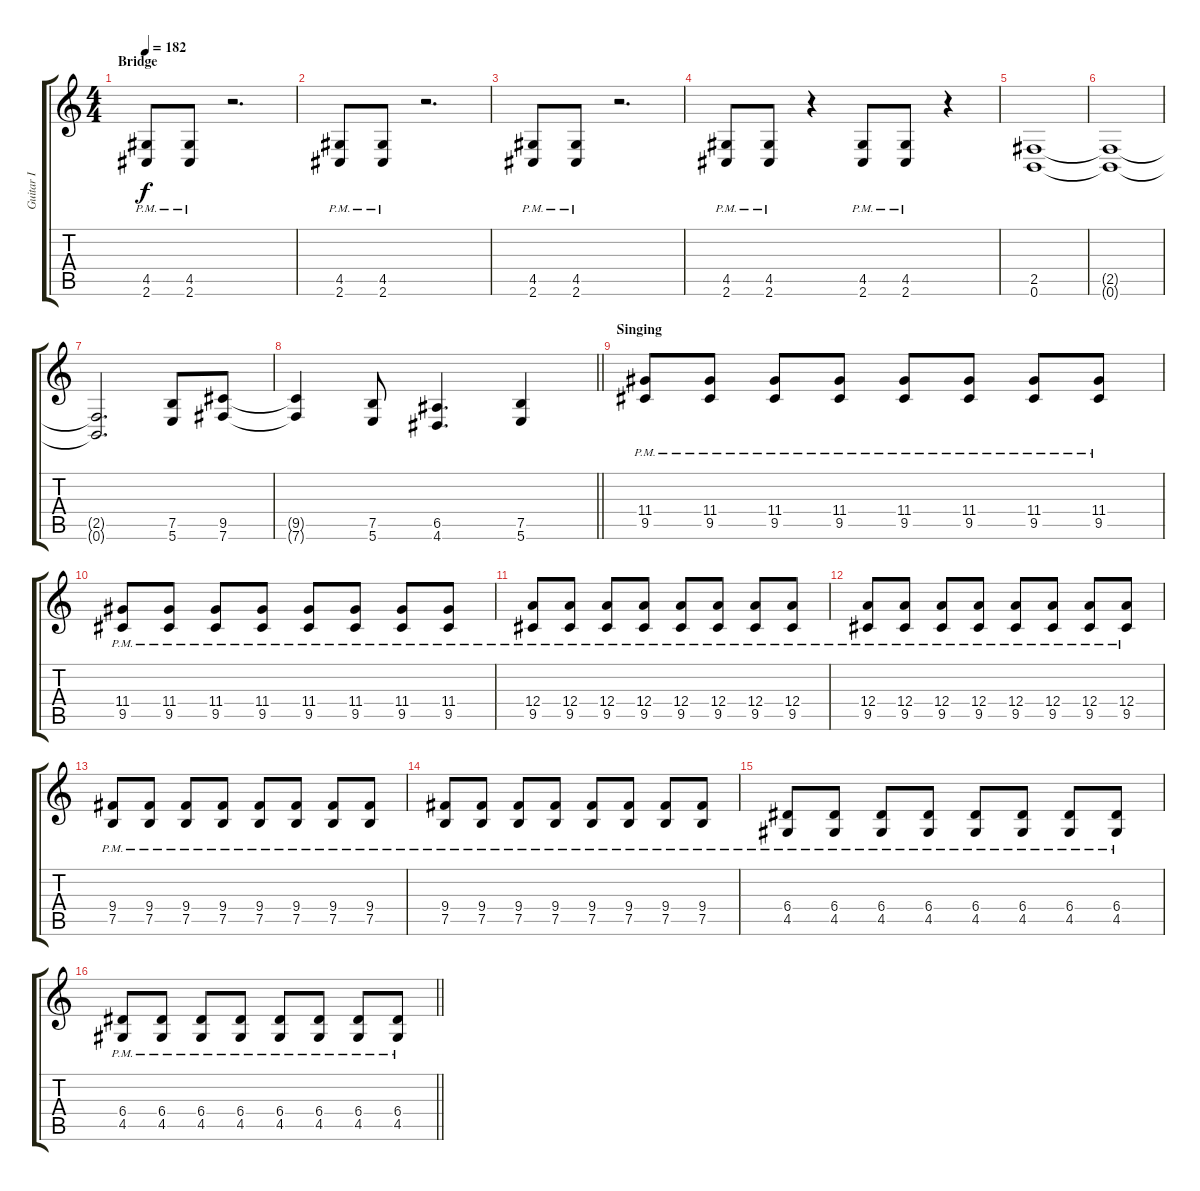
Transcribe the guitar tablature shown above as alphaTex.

\track ("Guitar I" "Guitar I") {instrument distortionguitar}
\staff {score tabs}
\tuning (B3 Gb3 D3 A2 E2 B1) {hide}
\ts (4 4)
\section ("" "Bridge")
\tempo 182
\clef g2
\ks c
(4.5{pm} 2.6{pm}).8{dy f} (4.5{pm} 2.6{pm}).8 r.2{d} |
(4.5{pm} 2.6{pm}).8 (4.5{pm} 2.6{pm}).8 r.2{d} |
(4.5{pm} 2.6{pm}).8 (4.5{pm} 2.6{pm}).8 r.2{d} |
(4.5{pm} 2.6{pm}).8 (4.5{pm} 2.6{pm}).8 r.4 (4.5{pm} 2.6{pm}).8 (4.5{pm} 2.6{pm}).8 r.4 |
(2.5 0.6).1 |
(2.5{t} 0.6{t}).1 |
(2.5{t} 0.6{t}).2{d} (7.5 5.6).8 (9.5 7.6).8 |
\barLineRight lightlight
(9.5{t} 7.6{t}).4 (7.5 5.6).8 (6.5 4.6).4{d} (7.5 5.6).4 |
\section ("" "Singing")
(11.4{pm} 9.5{pm}).8 (11.4{pm} 9.5{pm}).8 (11.4{pm} 9.5{pm}).8 (11.4{pm} 9.5{pm}).8 (11.4{pm} 9.5{pm}).8 (11.4{pm} 9.5{pm}).8 (11.4{pm} 9.5{pm}).8 (11.4{pm} 9.5{pm}).8 |
(11.4{pm} 9.5{pm}).8 (11.4{pm} 9.5{pm}).8 (11.4{pm} 9.5{pm}).8 (11.4{pm} 9.5{pm}).8 (11.4{pm} 9.5{pm}).8 (11.4{pm} 9.5{pm}).8 (11.4{pm} 9.5{pm}).8 (11.4{pm} 9.5{pm}).8 |
(12.4{pm} 9.5{pm}).8 (12.4{pm} 9.5{pm}).8 (12.4{pm} 9.5{pm}).8 (12.4{pm} 9.5{pm}).8 (12.4{pm} 9.5{pm}).8 (12.4{pm} 9.5{pm}).8 (12.4{pm} 9.5{pm}).8 (12.4{pm} 9.5{pm}).8 |
(12.4{pm} 9.5{pm}).8 (12.4{pm} 9.5{pm}).8 (12.4{pm} 9.5{pm}).8 (12.4{pm} 9.5{pm}).8 (12.4{pm} 9.5{pm}).8 (12.4{pm} 9.5{pm}).8 (12.4{pm} 9.5{pm}).8 (12.4{pm} 9.5{pm}).8 |
(9.4{pm} 7.5{pm}).8 (9.4{pm} 7.5{pm}).8 (9.4{pm} 7.5{pm}).8 (9.4{pm} 7.5{pm}).8 (9.4{pm} 7.5{pm}).8 (9.4{pm} 7.5{pm}).8 (9.4{pm} 7.5{pm}).8 (9.4{pm} 7.5{pm}).8 |
(9.4{pm} 7.5{pm}).8 (9.4{pm} 7.5{pm}).8 (9.4{pm} 7.5{pm}).8 (9.4{pm} 7.5{pm}).8 (9.4{pm} 7.5{pm}).8 (9.4{pm} 7.5{pm}).8 (9.4{pm} 7.5{pm}).8 (9.4{pm} 7.5{pm}).8 |
(6.4{pm} 4.5{pm}).8 (6.4{pm} 4.5{pm}).8 (6.4{pm} 4.5{pm}).8 (6.4{pm} 4.5{pm}).8 (6.4{pm} 4.5{pm}).8 (6.4{pm} 4.5{pm}).8 (6.4{pm} 4.5{pm}).8 (6.4{pm} 4.5{pm}).8 |
\barLineRight lightlight
(6.4{pm} 4.5{pm}).8 (6.4{pm} 4.5{pm}).8 (6.4{pm} 4.5{pm}).8 (6.4{pm} 4.5{pm}).8 (6.4{pm} 4.5{pm}).8 (6.4{pm} 4.5{pm}).8 (6.4{pm} 4.5{pm}).8 (6.4{pm} 4.5{pm}).8
